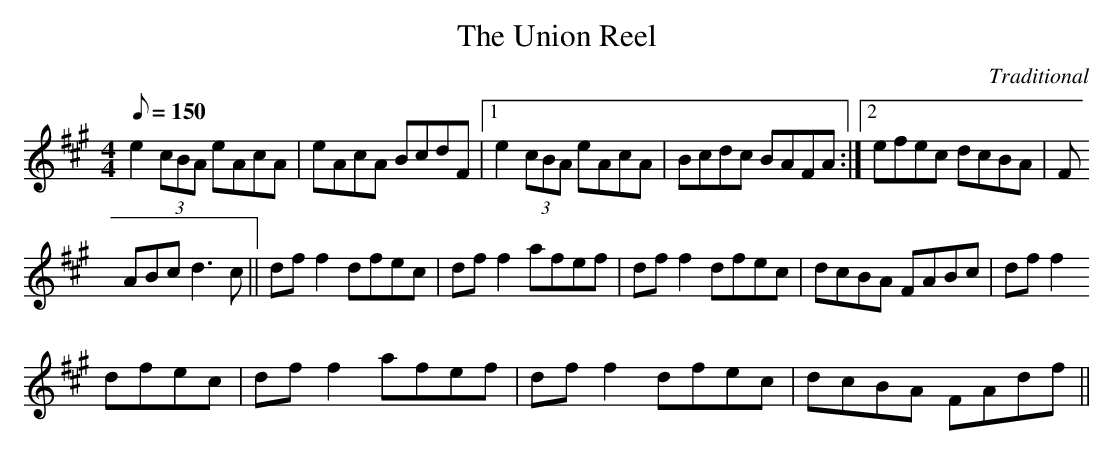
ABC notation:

X:1
T:The Union Reel
M:4/4
L:1/8
Q:150
C:Traditional
K:A
e2 (3cBA eAcA | eAcA BcdF |1 e2 (3cBA eAcA | Bcdc BAFA :|2 efec dcBA | F
ABc d3 c || df f2 dfec | df f2 afef | df f2 dfec | dcBA FABc | df f2
 dfec | df f2 afef | df f2 dfec | dcBA FAdf ||
